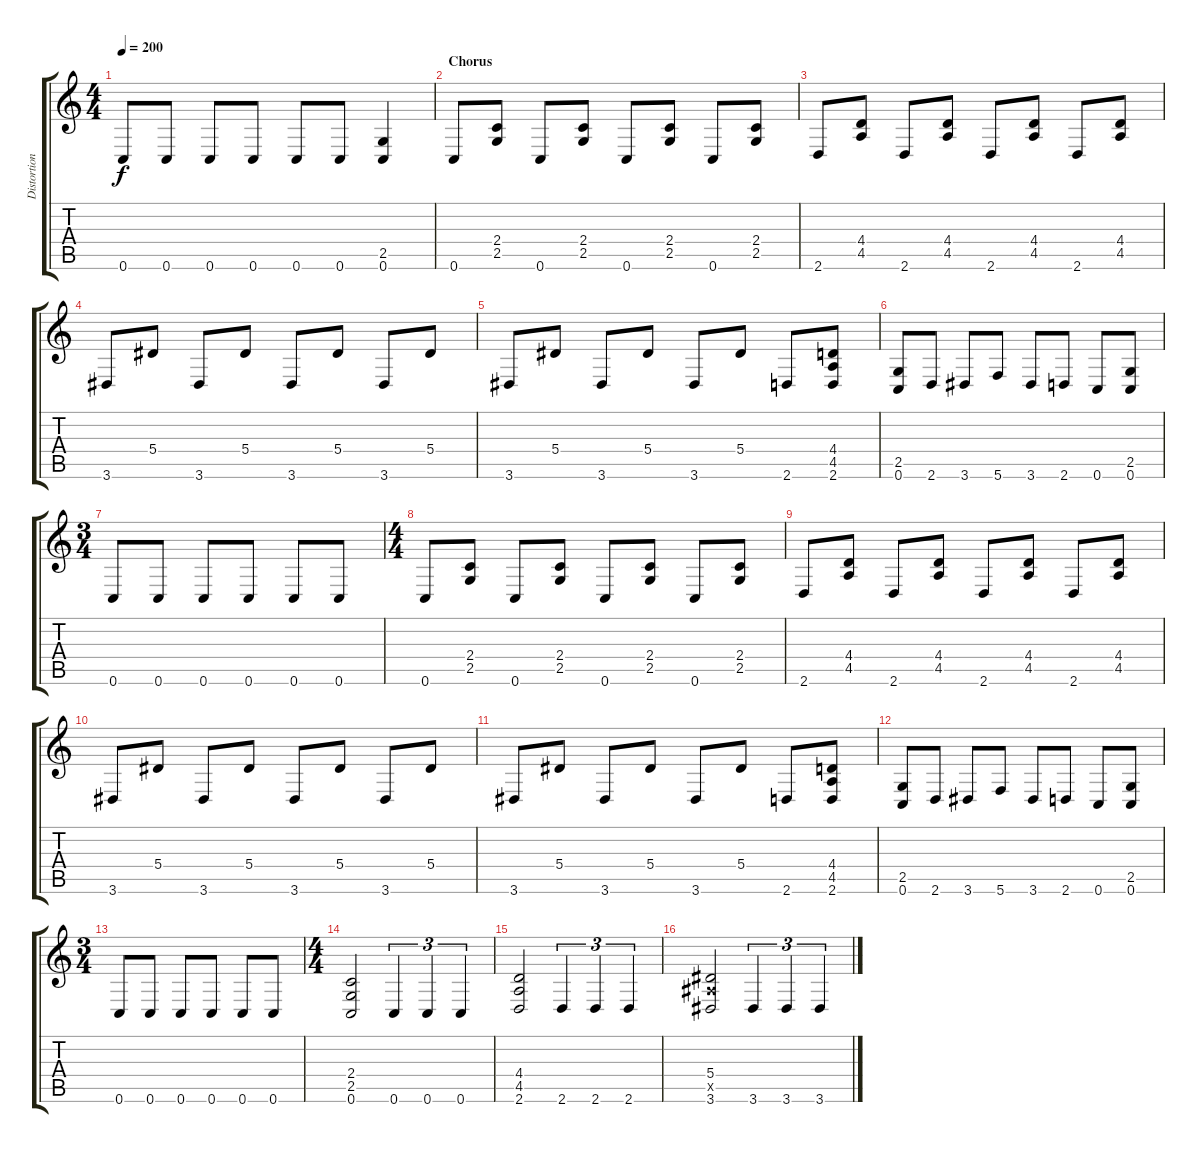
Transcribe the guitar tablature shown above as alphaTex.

\track ("Distortion Rhytm" "Distortion") {instrument distortionguitar}
\staff {score tabs}
\tuning (C4 G3 Eb3 Bb2 F2 C2) {hide}
\ts (4 4)
\tempo 200
\clef g2
\ks c
0.6.8{dy f} 0.6.8 0.6.8 0.6.8 0.6.8 0.6.8 (2.5 0.6).4 |
\section ("" "Chorus")
0.6.8 (2.4 2.5).8 0.6.8 (2.4 2.5).8 0.6.8 (2.4 2.5).8 0.6.8 (2.4 2.5).8 |
2.6.8 (4.4 4.5).8 2.6.8 (4.4 4.5).8 2.6.8 (4.4 4.5).8 2.6.8 (4.4 4.5).8 |
3.6.8 5.4.8 3.6.8 5.4.8 3.6.8 5.4.8 3.6.8 5.4.8 |
3.6.8 5.4.8 3.6.8 5.4.8 3.6.8 5.4.8 2.6.8 (4.4 4.5 2.6).8 |
(2.5 0.6).8 2.6.8 3.6.8 5.6.8 3.6.8 2.6.8 0.6.8 (2.5 0.6).8 |
\ts (3 4)
0.6.8 0.6.8 0.6.8 0.6.8 0.6.8 0.6.8 |
\ts (4 4)
0.6.8 (2.4 2.5).8 0.6.8 (2.4 2.5).8 0.6.8 (2.4 2.5).8 0.6.8 (2.4 2.5).8 |
2.6.8 (4.4 4.5).8 2.6.8 (4.4 4.5).8 2.6.8 (4.4 4.5).8 2.6.8 (4.4 4.5).8 |
3.6.8 5.4.8 3.6.8 5.4.8 3.6.8 5.4.8 3.6.8 5.4.8 |
3.6.8 5.4.8 3.6.8 5.4.8 3.6.8 5.4.8 2.6.8 (4.4 4.5 2.6).8 |
(2.5 0.6).8 2.6.8 3.6.8 5.6.8 3.6.8 2.6.8 0.6.8 (2.5 0.6).8 |
\ts (3 4)
0.6.8 0.6.8 0.6.8 0.6.8 0.6.8 0.6.8 |
\ts (4 4)
(2.4 2.5 0.6).2 0.6.4{tu (3 2)} 0.6.4{tu (3 2)} 0.6.4{tu (3 2)} |
(4.4 4.5 2.6).2 2.6.4{tu (3 2)} 2.6.4{tu (3 2)} 2.6.4{tu (3 2)} |
(5.4 5.5{x} 3.6).2 3.6.4{tu (3 2)} 3.6.4{tu (3 2)} 3.6.4{tu (3 2)}
